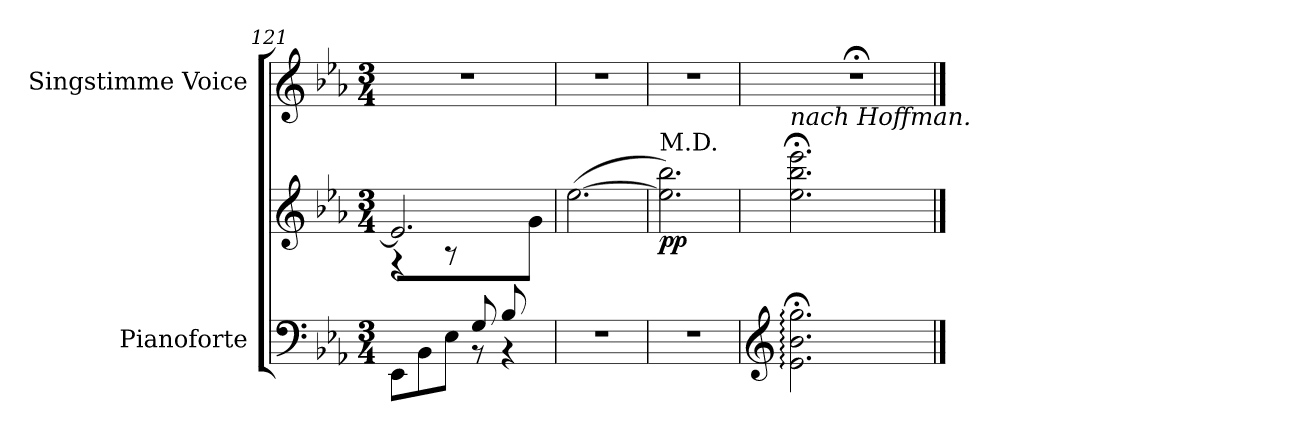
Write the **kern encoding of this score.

**kern	**kern	**dynam	**kern
*part2	*part2	*part2	*part1
*staff3	*staff2	*staff2/3	*staff1
*I"Pianoforte	*	*	*I"Singstimme Voice
*I'Pno	*	*	*
!!LO:LB:g=z
*clefF4	*clefG2	*	*clefG2
*k[b-e-a-]	*k[b-e-a-]	*	*k[b-e-a-]
*M3/4	*M3/4	*	*M3/4
=121	=121	=121	=121
*^	*^	*	*
4.ryy	8EE-\L	2.e-/]	4r	.	2.r
.	8BB-\	.	.	.	.
.	8E-\J	.	8r	.	.
8G/L	8r	.	4ryy	.	.
8B-/	4r	.	.	.	.
8ryy	.	.	8g\J	.	.
*v	*v	*	*	*	*
=122	=122	=122	=122	=122
!	!LO:TX:b:t=M.G.	!	!	!
*	*v	*v	*	*
2.r	(>[<2.ee-\	.	2.r
=123	=123	=123	=123
!	!LO:TX:a:t=M.D.	!	!
!	!	!LO:DY:b	!
2.r	2.ee-\] 2.bb-\)	pp	2.r
=124	=124	=124	=124
*clefG2	*	*	*
!	!	!	!LO:TX:b:i:t=nach Hoffman.
2.e-\:;< 2.b-\:;< 2.gg\:;<	2.ee-\;< 2.bb-\;< 2.eee-\;<	.	2.r;<
==	==	==	==
*-	*-	*-	*-
